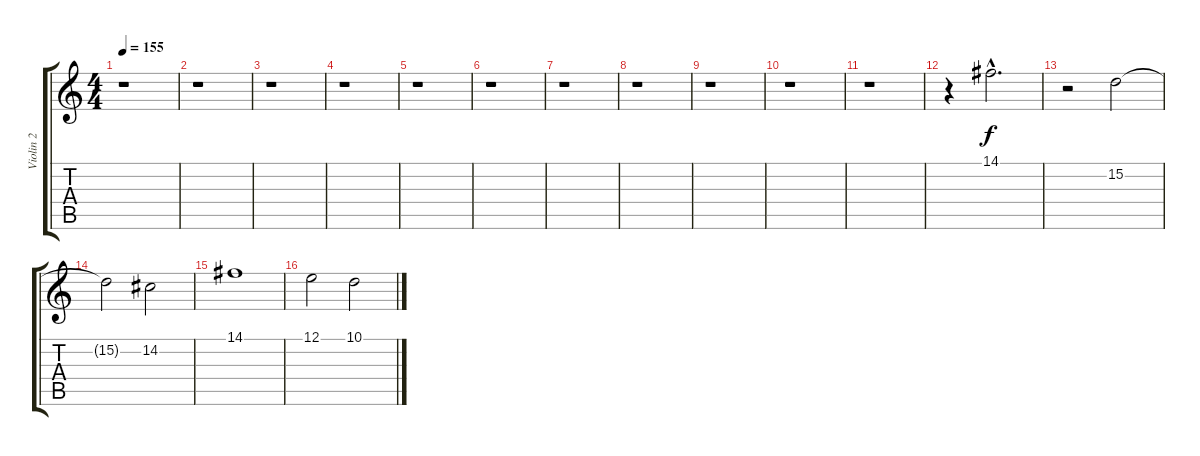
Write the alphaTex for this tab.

\track ("Violin 2" "Violin 2") {instrument viola}
\staff {score tabs}
\tuning (E4 B3 G3 D3 A2 E2) {hide}
\ts (4 4)
\tempo 155
\clef g2
\ks c
r.1{dy f} |
r.1 |
r.1 |
r.1 |
r.1 |
r.1 |
r.1 |
r.1 |
r.1 |
r.1 |
r.1 |
r.4 14.1{hac}.2{d} |
r.2 15.2.2 |
15.2{t}.2 14.2.2 |
14.1.1 |
12.1.2 10.1.2
